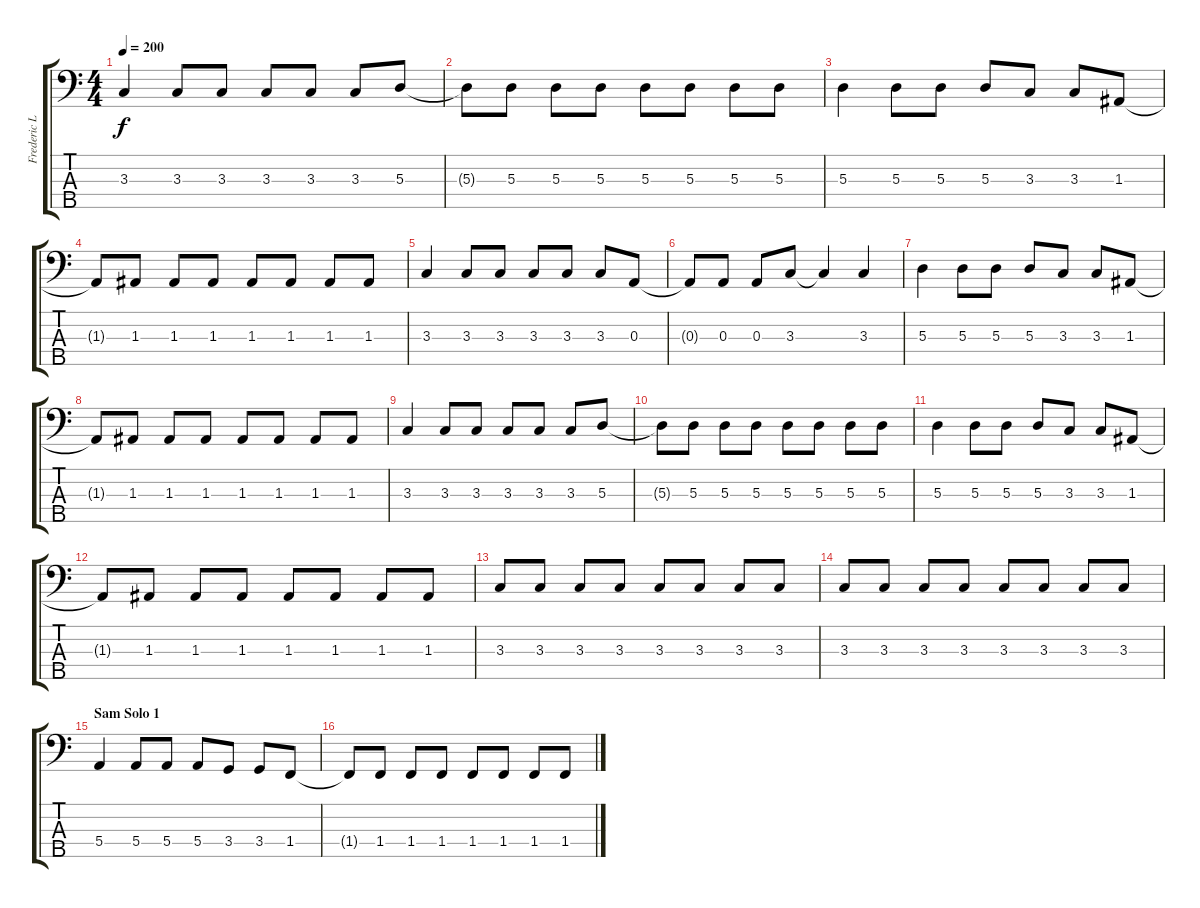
\track ("Frederic Leclercq | Bass" "Frederic L") {instrument electricbassfinger}
\staff {score tabs}
\tuning (G2 D2 A1 E1 B0) {hide}
\ts (4 4)
\tempo 200
\clef f4
\ks c
3.3.4{dy f} 3.3.8 3.3.8 3.3.8 3.3.8 3.3.8 5.3.8 |
5.3{t}.8 5.3.8 5.3.8 5.3.8 5.3.8 5.3.8 5.3.8 5.3.8 |
5.3.4 5.3.8 5.3.8 5.3.8 3.3.8 3.3.8 1.3.8 |
1.3{t}.8 1.3.8 1.3.8 1.3.8 1.3.8 1.3.8 1.3.8 1.3.8 |
3.3.4 3.3.8 3.3.8 3.3.8 3.3.8 3.3.8 0.3.8 |
0.3{t}.8 0.3.8 0.3.8 3.3.8 3.3{t}.4 3.3.4 |
5.3.4 5.3.8 5.3.8 5.3.8 3.3.8 3.3.8 1.3.8 |
1.3{t}.8 1.3.8 1.3.8 1.3.8 1.3.8 1.3.8 1.3.8 1.3.8 |
3.3.4 3.3.8 3.3.8 3.3.8 3.3.8 3.3.8 5.3.8 |
5.3{t}.8 5.3.8 5.3.8 5.3.8 5.3.8 5.3.8 5.3.8 5.3.8 |
5.3.4 5.3.8 5.3.8 5.3.8 3.3.8 3.3.8 1.3.8 |
1.3{t}.8 1.3.8 1.3.8 1.3.8 1.3.8 1.3.8 1.3.8 1.3.8 |
3.3.8 3.3.8 3.3.8 3.3.8 3.3.8 3.3.8 3.3.8 3.3.8 |
3.3.8 3.3.8 3.3.8 3.3.8 3.3.8 3.3.8 3.3.8 3.3.8 |
\section ("" "Sam Solo 1")
5.4.4 5.4.8 5.4.8 5.4.8 3.4.8 3.4.8 1.4.8 |
1.4{t}.8 1.4.8 1.4.8 1.4.8 1.4.8 1.4.8 1.4.8 1.4.8
